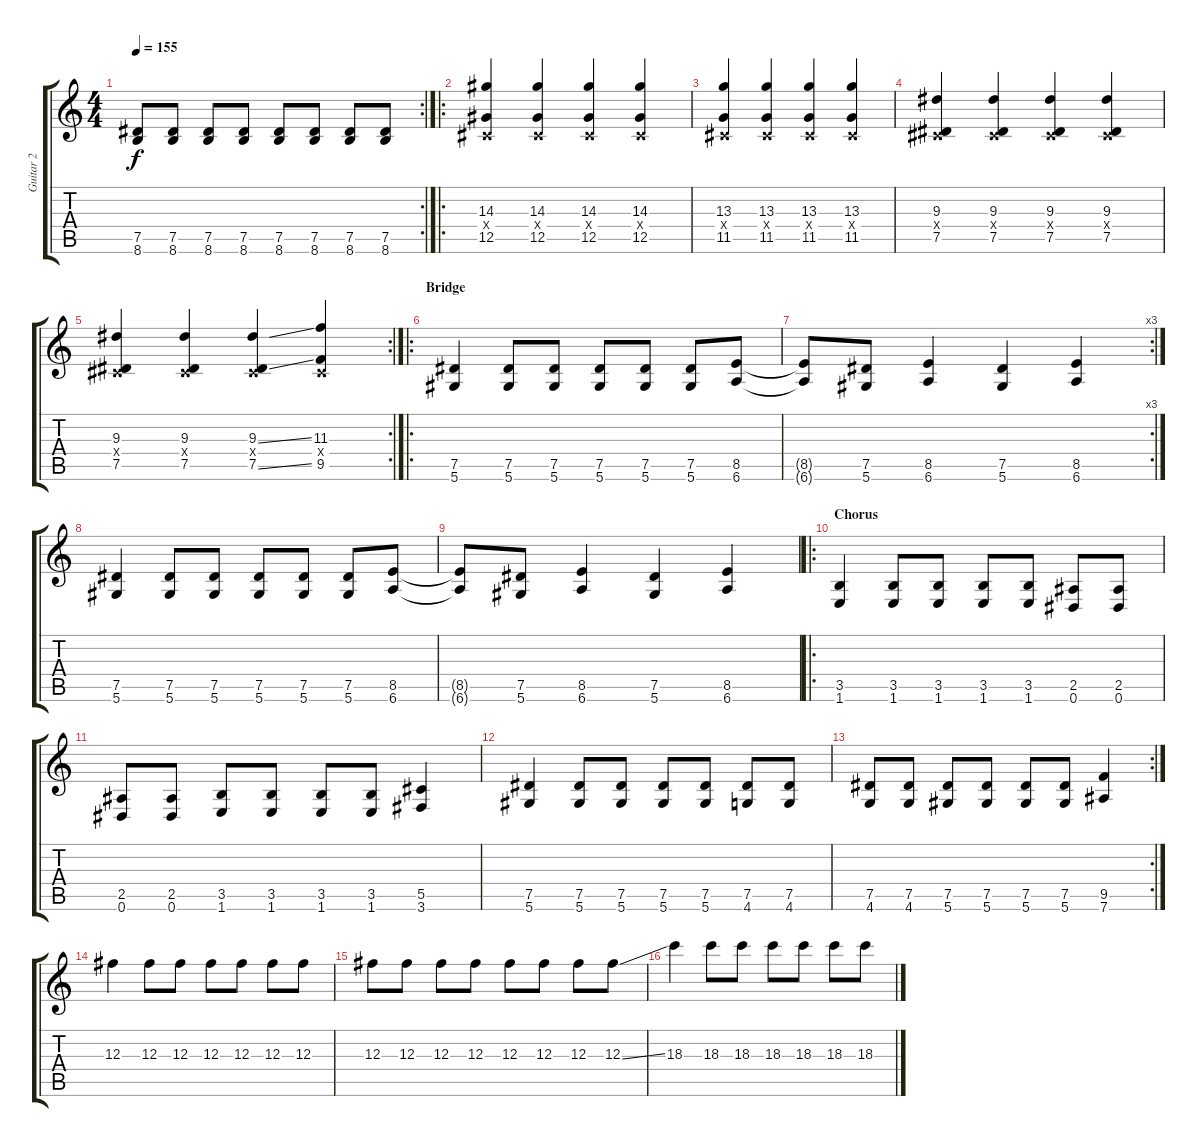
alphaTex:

\track ("Guitar 2" "Guitar 2") {instrument overdrivenguitar}
\staff {score tabs}
\tuning (Eb4 Bb3 Gb3 Db3 Ab2 Eb2) {hide}
\rc 2
\ts (4 4)
\tempo 155
\clef g2
\ks c
(7.5 8.6).8{dy f} (7.5 8.6).8 (7.5 8.6).8 (7.5 8.6).8 (7.5 8.6).8 (7.5 8.6).8 (7.5 8.6).8 (7.5 8.6).8 |
\ro
(14.3 0.4{x} 12.5).4 (14.3 0.4{x} 12.5).4 (14.3 0.4{x} 12.5).4 (14.3 0.4{x} 12.5).4 |
(13.3 0.4{x} 11.5).4 (13.3 0.4{x} 11.5).4 (13.3 0.4{x} 11.5).4 (13.3 0.4{x} 11.5).4 |
(9.3 0.4{x} 7.5).4 (9.3 0.4{x} 7.5).4 (9.3 0.4{x} 7.5).4 (9.3 0.4{x} 7.5).4 |
\rc 2
(9.3 0.4{x} 7.5).4 (9.3 0.4{x} 7.5).4 (9.3{ss} 0.4{x} 7.5{ss}).4 (11.3 0.4{x} 9.5).4 |
\ro
\section ("" "Bridge")
(7.5 5.6).4 (7.5 5.6).8 (7.5 5.6).8 (7.5 5.6).8 (7.5 5.6).8 (7.5 5.6).8 (8.5 6.6).8 |
\rc 3
(8.5{t} 6.6{t}).8 (7.5 5.6).8 (8.5 6.6).4 (7.5 5.6).4 (8.5 6.6).4 |
(7.5 5.6).4 (7.5 5.6).8 (7.5 5.6).8 (7.5 5.6).8 (7.5 5.6).8 (7.5 5.6).8 (8.5 6.6).8 |
(8.5{t} 6.6{t}).8 (7.5 5.6).8 (8.5 6.6).4 (7.5 5.6).4 (8.5 6.6).4 |
\ro
\section ("" "Chorus")
(3.5 1.6).4 (3.5 1.6).8 (3.5 1.6).8 (3.5 1.6).8 (3.5 1.6).8 (2.5 0.6).8 (2.5 0.6).8 |
(2.5 0.6).8 (2.5 0.6).8 (3.5 1.6).8 (3.5 1.6).8 (3.5 1.6).8 (3.5 1.6).8 (5.5 3.6).4 |
(7.5 5.6).4 (7.5 5.6).8 (7.5 5.6).8 (7.5 5.6).8 (7.5 5.6).8 (7.5 4.6).8 (7.5 4.6).8 |
\rc 2
(7.5 4.6).8 (7.5 4.6).8 (7.5 5.6).8 (7.5 5.6).8 (7.5 5.6).8 (7.5 5.6).8 (9.5 7.6).4 |
12.3.4 12.3.8 12.3.8 12.3.8 12.3.8 12.3.8 12.3.8 |
12.3.8 12.3.8 12.3.8 12.3.8 12.3.8 12.3.8 12.3.8 12.3{ss}.8 |
18.3.4 18.3.8 18.3.8 18.3.8 18.3.8 18.3.8 18.3.8
